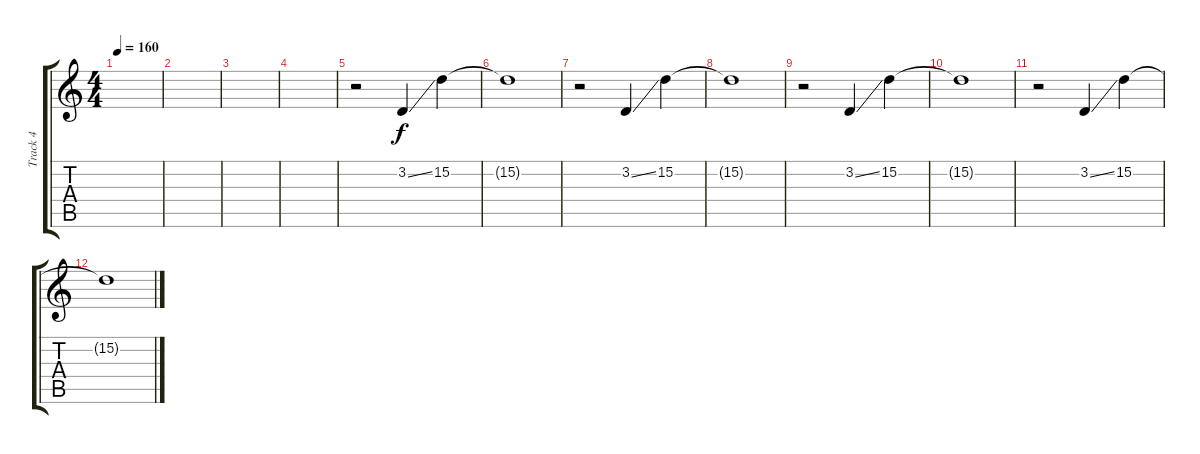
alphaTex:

\track ("Track 4" "Track 4") {instrument lead2sawtooth}
\staff {score tabs}
\tuning (E4 B3 G3 D3 A2 D2) {hide}
\ts (4 4)
\tempo 160
\clef g2
\ks c
|
|
|
|
r.2 3.2{ss}.4 15.2.4 |
15.2{t}.1 |
r.2 3.2{ss}.4 15.2.4 |
15.2{t}.1 |
r.2 3.2{ss}.4 15.2.4 |
15.2{t}.1 |
r.2 3.2{ss}.4 15.2.4 |
15.2{t}.1
